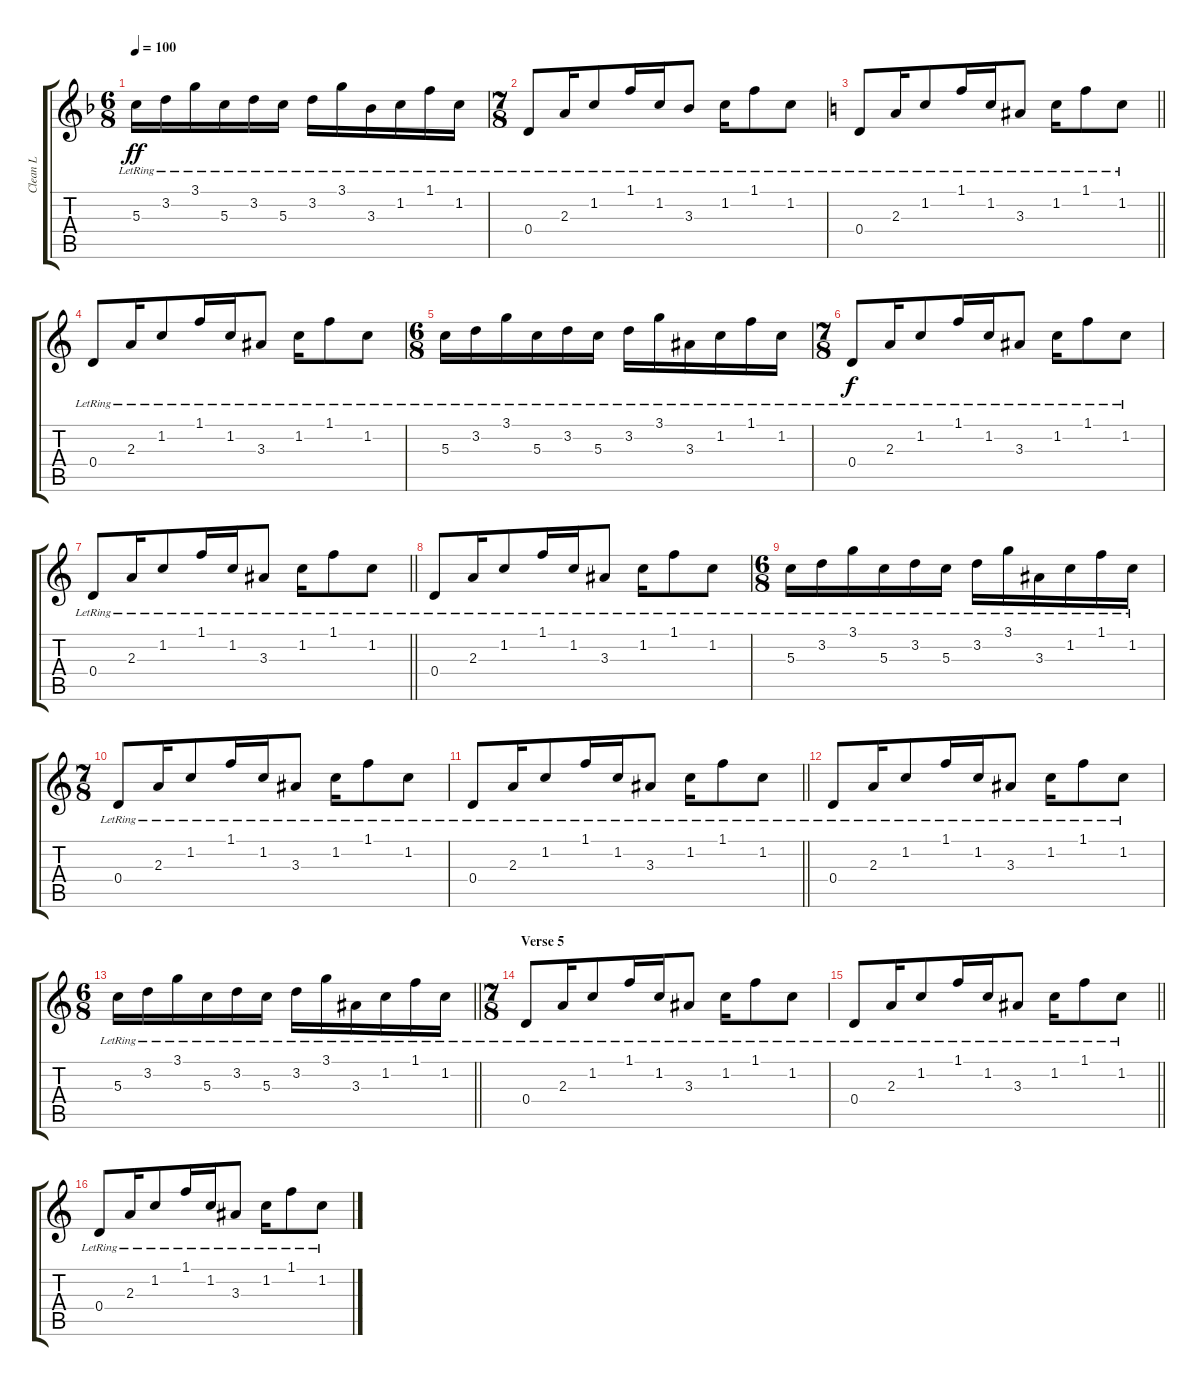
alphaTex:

\track ("Clean L" "Clean L") {instrument acousticguitarnylon}
\staff {score tabs}
\tuning (E4 B3 G3 D3 A2 D2) {hide}
\ts (6 8)
\tempo 100
\clef g2
\ks f
5.3{lr}.16{dy ff} 3.2{lr}.16 3.1{lr}.16 5.3{lr}.16 3.2{lr}.16 5.3{lr}.16 3.2{lr}.16 3.1{lr}.16 3.3{lr}.16 1.2{lr}.16 1.1{lr}.16 1.2{lr}.16 |
\ts (7 8)
0.4{lr}.8 2.3{lr}.16 1.2{lr}.8 1.1{lr}.16 1.2{lr}.16 3.3{lr}.8 1.2{lr}.16 1.1{lr}.8 1.2{lr}.8 |
\barLineRight lightlight
\ks c
0.4{lr}.8 2.3{lr}.16 1.2{lr}.8 1.1{lr}.16 1.2{lr}.16 3.3{lr}.8 1.2{lr}.16 1.1{lr}.8 1.2{lr}.8 |
0.4{lr}.8 2.3{lr}.16 1.2{lr}.8 1.1{lr}.16 1.2{lr}.16 3.3{lr}.8 1.2{lr}.16 1.1{lr}.8 1.2{lr}.8 |
\ts (6 8)
5.3{lr}.16 3.2{lr}.16 3.1{lr}.16 5.3{lr}.16 3.2{lr}.16 5.3{lr}.16 3.2{lr}.16 3.1{lr}.16 3.3{lr}.16 1.2{lr}.16 1.1{lr}.16 1.2{lr}.16 |
\ts (7 8)
0.4{lr}.8{dy f} 2.3{lr}.16 1.2{lr}.8 1.1{lr}.16 1.2{lr}.16 3.3{lr}.8 1.2{lr}.16 1.1{lr}.8 1.2{lr}.8 |
\barLineRight lightlight
0.4{lr}.8 2.3{lr}.16 1.2{lr}.8 1.1{lr}.16 1.2{lr}.16 3.3{lr}.8 1.2{lr}.16 1.1{lr}.8 1.2{lr}.8 |
0.4{lr}.8 2.3{lr}.16 1.2{lr}.8 1.1{lr}.16 1.2{lr}.16 3.3{lr}.8 1.2{lr}.16 1.1{lr}.8 1.2{lr}.8 |
\ts (6 8)
5.3{lr}.16 3.2{lr}.16 3.1{lr}.16 5.3{lr}.16 3.2{lr}.16 5.3{lr}.16 3.2{lr}.16 3.1{lr}.16 3.3{lr}.16 1.2{lr}.16 1.1{lr}.16 1.2{lr}.16 |
\ts (7 8)
0.4{lr}.8 2.3{lr}.16 1.2{lr}.8 1.1{lr}.16 1.2{lr}.16 3.3{lr}.8 1.2{lr}.16 1.1{lr}.8 1.2{lr}.8 |
\barLineRight lightlight
0.4{lr}.8 2.3{lr}.16 1.2{lr}.8 1.1{lr}.16 1.2{lr}.16 3.3{lr}.8 1.2{lr}.16 1.1{lr}.8 1.2{lr}.8 |
0.4{lr}.8 2.3{lr}.16 1.2{lr}.8 1.1{lr}.16 1.2{lr}.16 3.3{lr}.8 1.2{lr}.16 1.1{lr}.8 1.2{lr}.8 |
\ts (6 8)
\barLineRight lightlight
5.3{lr}.16 3.2{lr}.16 3.1{lr}.16 5.3{lr}.16 3.2{lr}.16 5.3{lr}.16 3.2{lr}.16 3.1{lr}.16 3.3{lr}.16 1.2{lr}.16 1.1{lr}.16 1.2{lr}.16 |
\ts (7 8)
\section ("" "Verse 5")
0.4{lr}.8 2.3{lr}.16 1.2{lr}.8 1.1{lr}.16 1.2{lr}.16 3.3{lr}.8 1.2{lr}.16 1.1{lr}.8 1.2{lr}.8 |
\barLineRight lightlight
0.4{lr}.8 2.3{lr}.16 1.2{lr}.8 1.1{lr}.16 1.2{lr}.16 3.3{lr}.8 1.2{lr}.16 1.1{lr}.8 1.2{lr}.8 |
0.4{lr}.8 2.3{lr}.16 1.2{lr}.8 1.1{lr}.16 1.2{lr}.16 3.3{lr}.8 1.2{lr}.16 1.1{lr}.8 1.2{lr}.8
